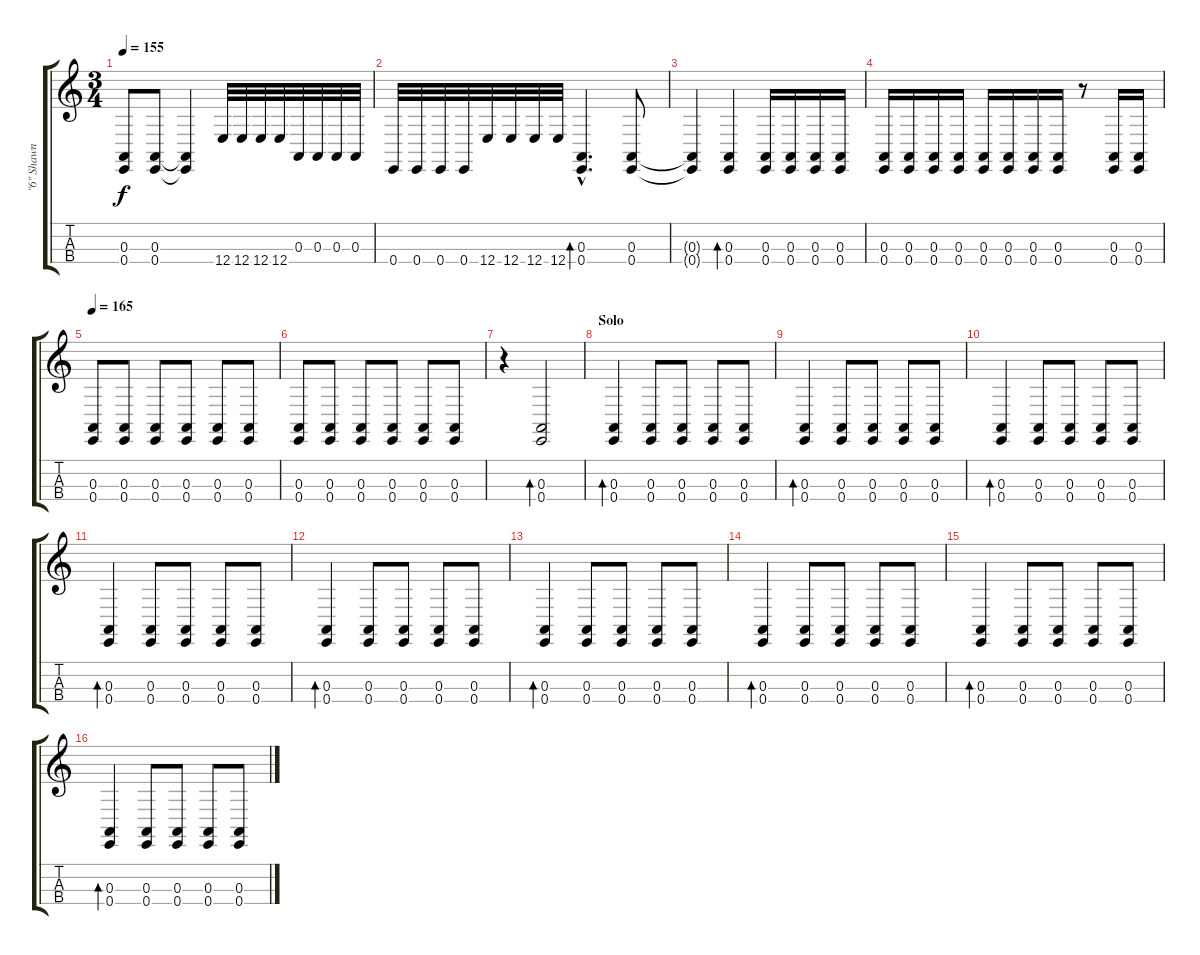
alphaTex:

\track ("\"6\" Shawn \"Clown\" Crahan (Perc)" "\"6\" Shawn ") {instrument melodictom}
\staff {score tabs}
\tuning (G3 D3 A2 E2) {hide}
\ts (3 4)
\tempo 155
\clef g2
\ks c
(0.3{t} 0.4{t}).8{dy f} (0.3 0.4).8 (0.3{t} 0.4{t}).4 12.4.32 12.4.32 12.4.32 12.4.32 0.3.32 0.3.32 0.3.32 0.3.32 |
0.4.32 0.4.32 0.4.32 0.4.32 12.4.32 12.4.32 12.4.32 12.4.32 (0.3{hac} 0.4{hac}).4{d bd 120} (0.3 0.4).8 |
(0.3{t} 0.4{t}).4 (0.3 0.4).4{bd 120} (0.3 0.4).16 (0.3 0.4).16 (0.3 0.4).16 (0.3 0.4).16 |
(0.3 0.4).16 (0.3 0.4).16 (0.3 0.4).16 (0.3 0.4).16 (0.3 0.4).16 (0.3 0.4).16 (0.3 0.4).16 (0.3 0.4).16 r.8 (0.3 0.4).16 (0.3 0.4).16 |
\tempo 165
(0.3 0.4).8 (0.3 0.4).8 (0.3 0.4).8 (0.3 0.4).8 (0.3 0.4).8 (0.3 0.4).8 |
(0.3 0.4).8 (0.3 0.4).8 (0.3 0.4).8 (0.3 0.4).8 (0.3 0.4).8 (0.3 0.4).8 |
r.4 (0.3 0.4).2{bd 120} |
\section ("" "Solo")
(0.3 0.4).4{bd 120} (0.3 0.4).8 (0.3 0.4).8 (0.3 0.4).8 (0.3 0.4).8 |
(0.3 0.4).4{bd 120} (0.3 0.4).8 (0.3 0.4).8 (0.3 0.4).8 (0.3 0.4).8 |
(0.3 0.4).4{bd 120} (0.3 0.4).8 (0.3 0.4).8 (0.3 0.4).8 (0.3 0.4).8 |
(0.3 0.4).4{bd 120} (0.3 0.4).8 (0.3 0.4).8 (0.3 0.4).8 (0.3 0.4).8 |
(0.3 0.4).4{bd 120} (0.3 0.4).8 (0.3 0.4).8 (0.3 0.4).8 (0.3 0.4).8 |
(0.3 0.4).4{bd 120} (0.3 0.4).8 (0.3 0.4).8 (0.3 0.4).8 (0.3 0.4).8 |
(0.3 0.4).4{bd 120} (0.3 0.4).8 (0.3 0.4).8 (0.3 0.4).8 (0.3 0.4).8 |
(0.3 0.4).4{bd 120} (0.3 0.4).8 (0.3 0.4).8 (0.3 0.4).8 (0.3 0.4).8 |
(0.3 0.4).4{bd 120} (0.3 0.4).8 (0.3 0.4).8 (0.3 0.4).8 (0.3 0.4).8
